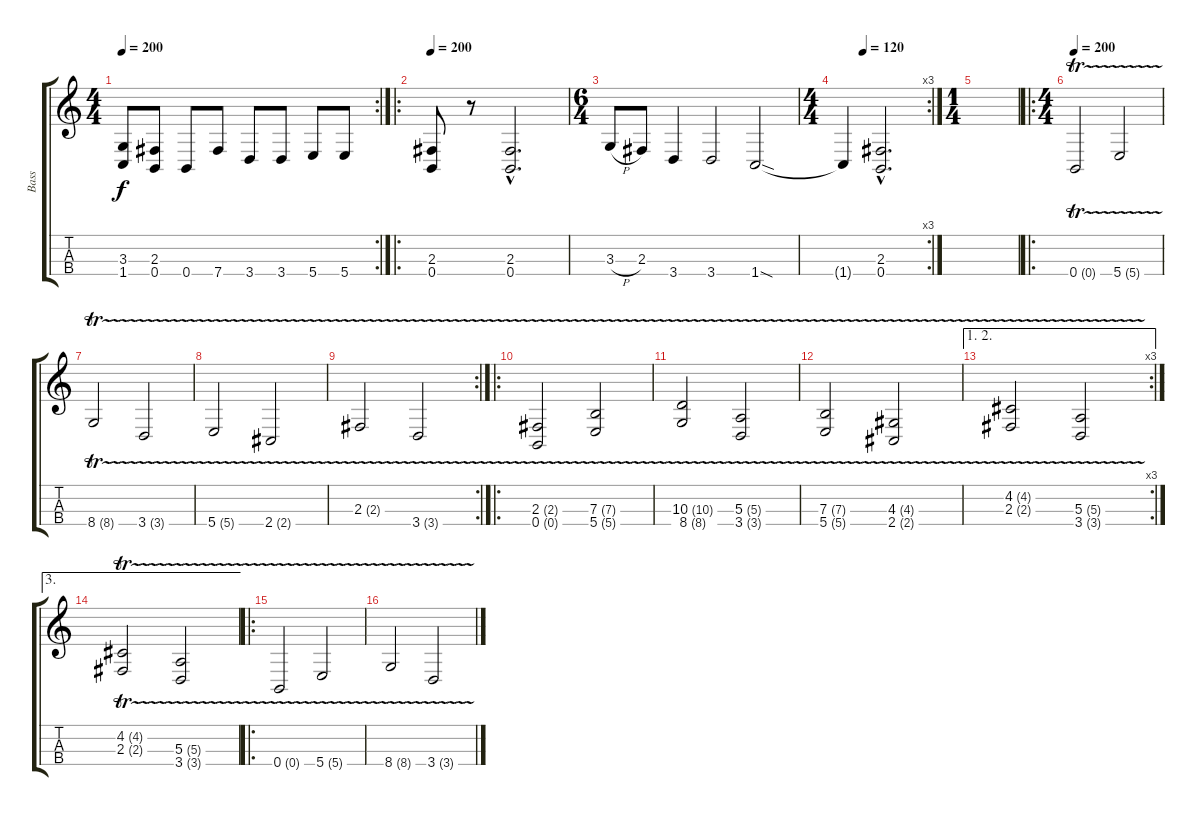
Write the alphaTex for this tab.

\track ("Bass" "Bass") {instrument distortionguitar}
\staff {score tabs}
\tuning (D3 A2 E2 B1) {hide}
\rc 2
\ts (4 4)
\tempo 200
\clef g2
\ks c
(3.3 1.4).8{dy f} (2.3 0.4).8 0.4.8 7.4.8 3.4.8 3.4.8 5.4.8 5.4.8 |
\ro
\tempo 200
(2.3 0.4).8 r.8 (2.3{hac} 0.4{hac}).2{d} |
\ts (6 4)
3.3{h}.8 2.3.8 3.4.4 3.4.2 1.4{sod}.2 |
\rc 3
\ts (4 4)
\tempo (120 0.25)
1.4{t}.4 (2.3{hac} 0.4{hac}).2{d} |
\ts (1 4)
|
\ro
\ts (4 4)
\tempo 200
0.4{tr (0 16)}.2 5.4{tr (5 16)}.2 |
8.4{tr (8 16)}.2 3.4{tr (3 16)}.2 |
5.4{tr (5 16)}.2 2.4{tr (2 16)}.2 |
\rc 2
2.3{tr (2 16)}.2 3.4{tr (3 16)}.2 |
\ro
(2.3{tr (2 16)} 0.4{tr (0 16)}).2 (7.3{tr (7 16)} 5.4{tr (5 16)}).2 |
(10.3{tr (10 16)} 8.4{tr (8 16)}).2 (5.3{tr (5 16)} 3.4{tr (3 16)}).2 |
(7.3{tr (7 16)} 5.4{tr (5 16)}).2 (4.3{tr (4 16)} 2.4{tr (2 16)}).2 |
\ae (1 2)
\rc 3
(4.2{tr (4 16)} 2.3{tr (2 16)}).2 (5.3{tr (5 16)} 3.4{tr (3 16)}).2 |
\ae 3
(4.2{tr (4 16)} 2.3{tr (2 16)}).2 (5.3{tr (5 16)} 3.4{tr (3 16)}).2 |
\ro
0.4{tr (0 16)}.2 5.4{tr (5 16)}.2 |
8.4{tr (8 16)}.2 3.4{tr (3 16)}.2
